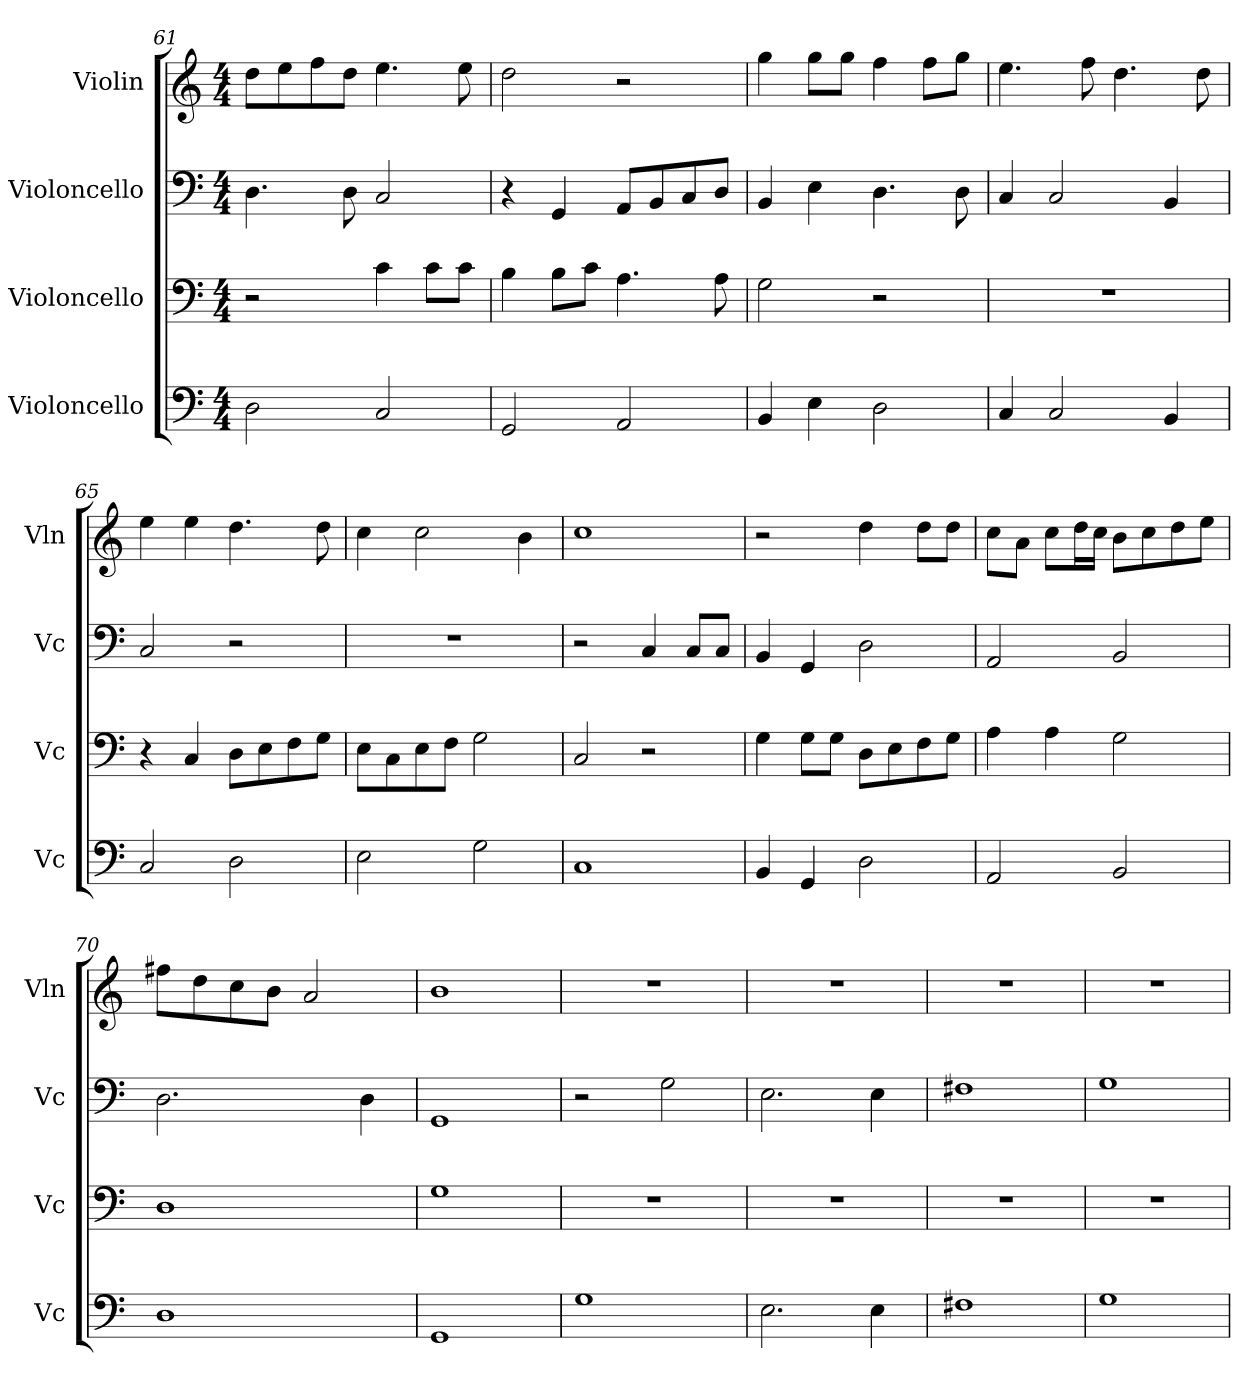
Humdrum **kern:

**kern	**kern	**kern	**kern
*part4	*part3	*part2	*part1
*staff4	*staff3	*staff2	*staff1
*I"Violoncello	*I"Violoncello	*I"Violoncello	*I"Violin
*I'Vc	*I'Vc	*I'Vc	*I'Vln
*clefF4	*clefF4	*clefF4	*clefG2
*k[]	*k[]	*k[]	*k[]
*M4/4	*M4/4	*M4/4	*M4/4
=61	=61	=61	=61
2D\	2r	4.D\	8dd\L
.	.	.	8ee\
.	.	.	8ff\
.	.	8D\	8dd\J
2C/	4c\	2C/	4.ee\
.	8c\L	.	.
.	8c\J	.	8ee\
=62	=62	=62	=62
2GG/	4B\	4r	2dd\
.	8B\L	4GG/	.
.	8c\J	.	.
2AA/	4.A\	8AA/L	2r
.	.	8BB/	.
.	.	8C/	.
.	8A\	8D/J	.
=63	=63	=63	=63
4BB/	2G\	4BB/	4gg\
4E\	.	4E\	8gg\L
.	.	.	8gg\J
2D\	2r	4.D\	4ff\
.	.	.	8ff\L
.	.	8D\	8gg\J
=64	=64	=64	=64
4C/	1r	4C/	4.ee\
2C/	.	2C/	.
.	.	.	8ff\
.	.	.	4.dd\
4BB/	.	4BB/	.
.	.	.	8dd\
=65	=65	=65	=65
2C/	4r	2C/	4ee\
.	4C/	.	4ee\
2D\	8D\L	2r	4.dd\
.	8E\	.	.
.	8F\	.	.
.	8G\J	.	8dd\
=66	=66	=66	=66
2E\	8E\L	1r	4cc\
.	8C\	.	.
.	8E\	.	2cc\
.	8F\J	.	.
2G\	2G\	.	.
.	.	.	4b\
=67	=67	=67	=67
1C	2C/	2r	1cc
.	2r	4C/	.
.	.	8C/L	.
.	.	8C/J	.
=68	=68	=68	=68
4BB/	4G\	4BB/	2r
4GG/	8G\L	4GG/	.
.	8G\J	.	.
2D\	8D\L	2D\	4dd\
.	8E\	.	.
.	8F\	.	8dd\L
.	8G\J	.	8dd\J
=69	=69	=69	=69
2AA/	4A\	2AA/	8cc\L
.	.	.	8a\J
.	4A\	.	8cc\L
.	.	.	16dd\L
.	.	.	16cc\JJ
2BB/	2G\	2BB/	8b\L
.	.	.	8cc\
.	.	.	8dd\
.	.	.	8ee\J
=70	=70	=70	=70
1D	1D	2.D\	8ff#X\L
.	.	.	8dd\
.	.	.	8cc\
.	.	.	8b\J
.	.	.	2a/
.	.	4D\	.
=71	=71	=71	=71
1GG	1G	1GG	1b
=72	=72	=72	=72
1G	1r	2r	1r
.	.	2G\	.
=73	=73	=73	=73
2.E\	1r	2.E\	1r
4E\	.	4E\	.
=74	=74	=74	=74
1F#X	1r	1F#X	1r
=75	=75	=75	=75
1G	1r	1G	1r
=	=	=	=
*-	*-	*-	*-
